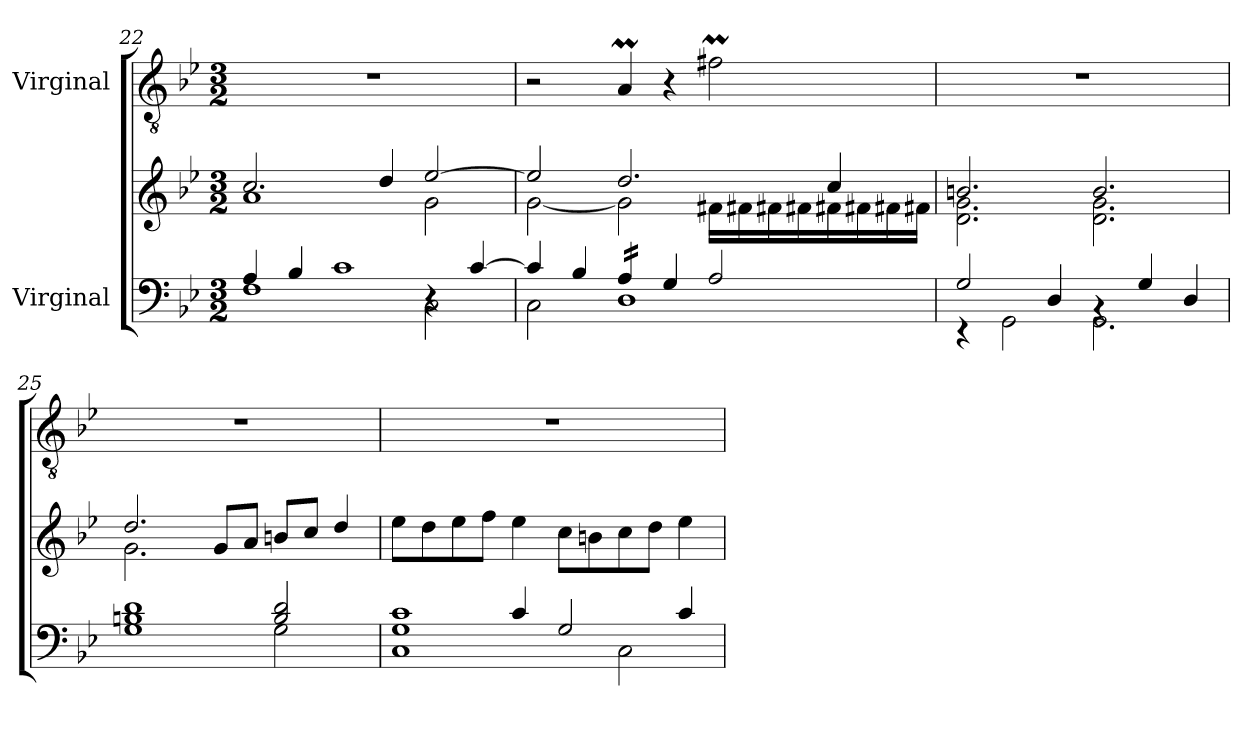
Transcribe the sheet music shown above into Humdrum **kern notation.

**kern	**kern	**kern
*part2	*part2	*part1
*staff3	*staff2	*staff1
*I"Virginal	*	*I"Virginal
*clefF4	*clefG2	*clefGv2
*k[b-e-]	*k[b-e-]	*k[b-e-]
*M3/2	*M3/2	*M3/2
=22	=22	=22
*^	*^	*
*	*^	*	*	*
4A/	1F	1ryy	2.cc/	1a	1.r
4B-/	.	.	.	.	.
1c	.	.	.	.	.
.	.	.	4dd/	.	.
.	2C\	4r	[2ee-/	2g\	.
.	.	[4c/	.	.	.
*	*v	*v	*	*	*
=23	=23	=23	=23	=23
4c/]	2C\	2ee-/]	[2g\	2r
4B-/	.	.	.	.
*tremolo	*	*	*	*
16A/LL	1D	2.dd/	2g\]	4Am/
16A/	.	.	.	.
16A/	.	.	.	.
16A/JJ	.	.	.	.
*Xtremolo	*	*	*	*
4G/	.	.	.	4r
*	*	*tremolo	*	*
2A/	.	.	16f#X\LL	2f#Xm\
.	.	.	16f#X\	.
.	.	.	16f#X\	.
.	.	.	16f#X\	.
.	.	4cc/	16f#X\	.
.	.	.	16f#X\	.
.	.	.	16f#X\	.
.	.	.	16f#X\JJ	.
*	*	*Xtremolo	*	*
!!LO:LB:g=z
=24	=24	=24	=24	=24
2G/	4r	2.bn/	2.d\ 2.g\	1.r
.	2GG\	.	.	.
4D/	.	.	.	.
4rBB	2.GG\	2.b/	2.d\ 2.g\	.
4G/	.	.	.	.
4D/	.	.	.	.
=25	=25	=25	=25	=25
1G 1Bn 1d	1ryy	2.dd/	2.g\	1.r
.	.	8g/L	2.ryy	.
.	.	8a/J	.	.
2B/ 2d/	2G\	8bn/L	.	.
.	.	8cc/J	.	.
.	.	4dd/	.	.
*	*	*v	*v	*
=26	=26	=26	=26
1C 1G 1c	2ryy	8ee-\L	1.r
.	.	8dd\	.
.	.	8ee-\	.
.	.	8ff\J	.
.	4c/	4ee-\	.
.	2G/	8cc\L	.
.	.	8bn\	.
2C\	.	8cc\	.
.	.	8dd\J	.
.	4c/	4ee-\	.
*v	*v	*	*
=	=	=
*-	*-	*-
